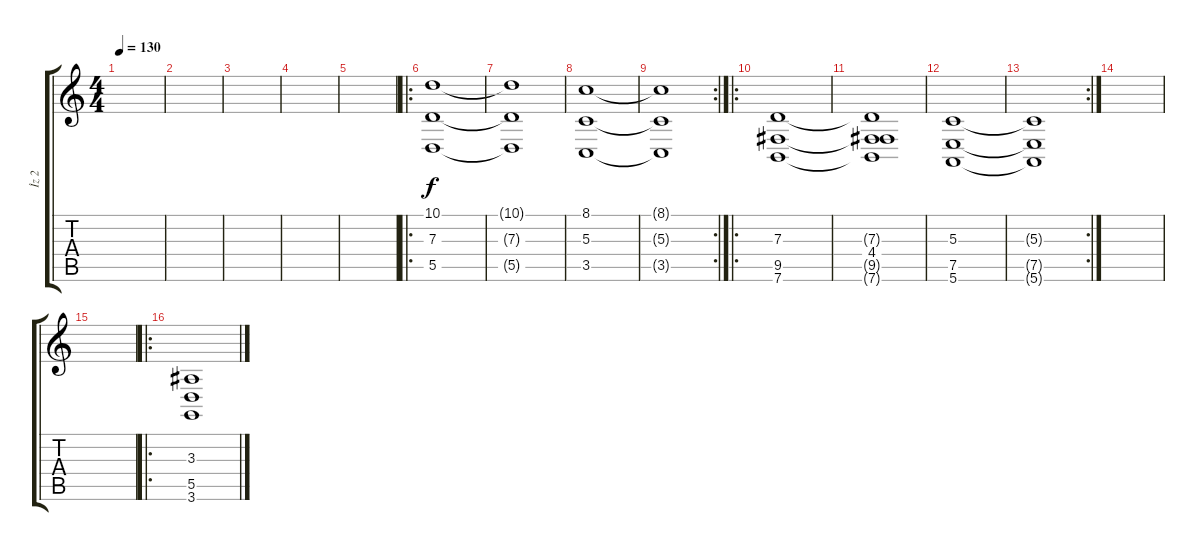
\track ("İz 2" "İz 2") {instrument stringensemble2}
\staff {score tabs}
\tuning (E4 B3 G3 D3 A2 E2) {hide}
\ts (4 4)
\tempo 130
\clef g2
\ks c
|
|
|
|
|
\ro
(10.1 7.3 5.5).1 |
(10.1{t} 7.3{t} 5.5{t}).1 |
(8.1 5.3 3.5).1 |
\rc 2
(8.1{t} 5.3{t} 3.5{t}).1 |
\ro
(7.3 9.5 7.6).1 |
(7.3{t} 4.4 9.5{t} 7.6{t}).1 |
(5.3 7.5 5.6).1 |
\rc 2
(5.3{t} 7.5{t} 5.6{t}).1 |
|
|
\ro
(3.3 5.5 3.6).1
